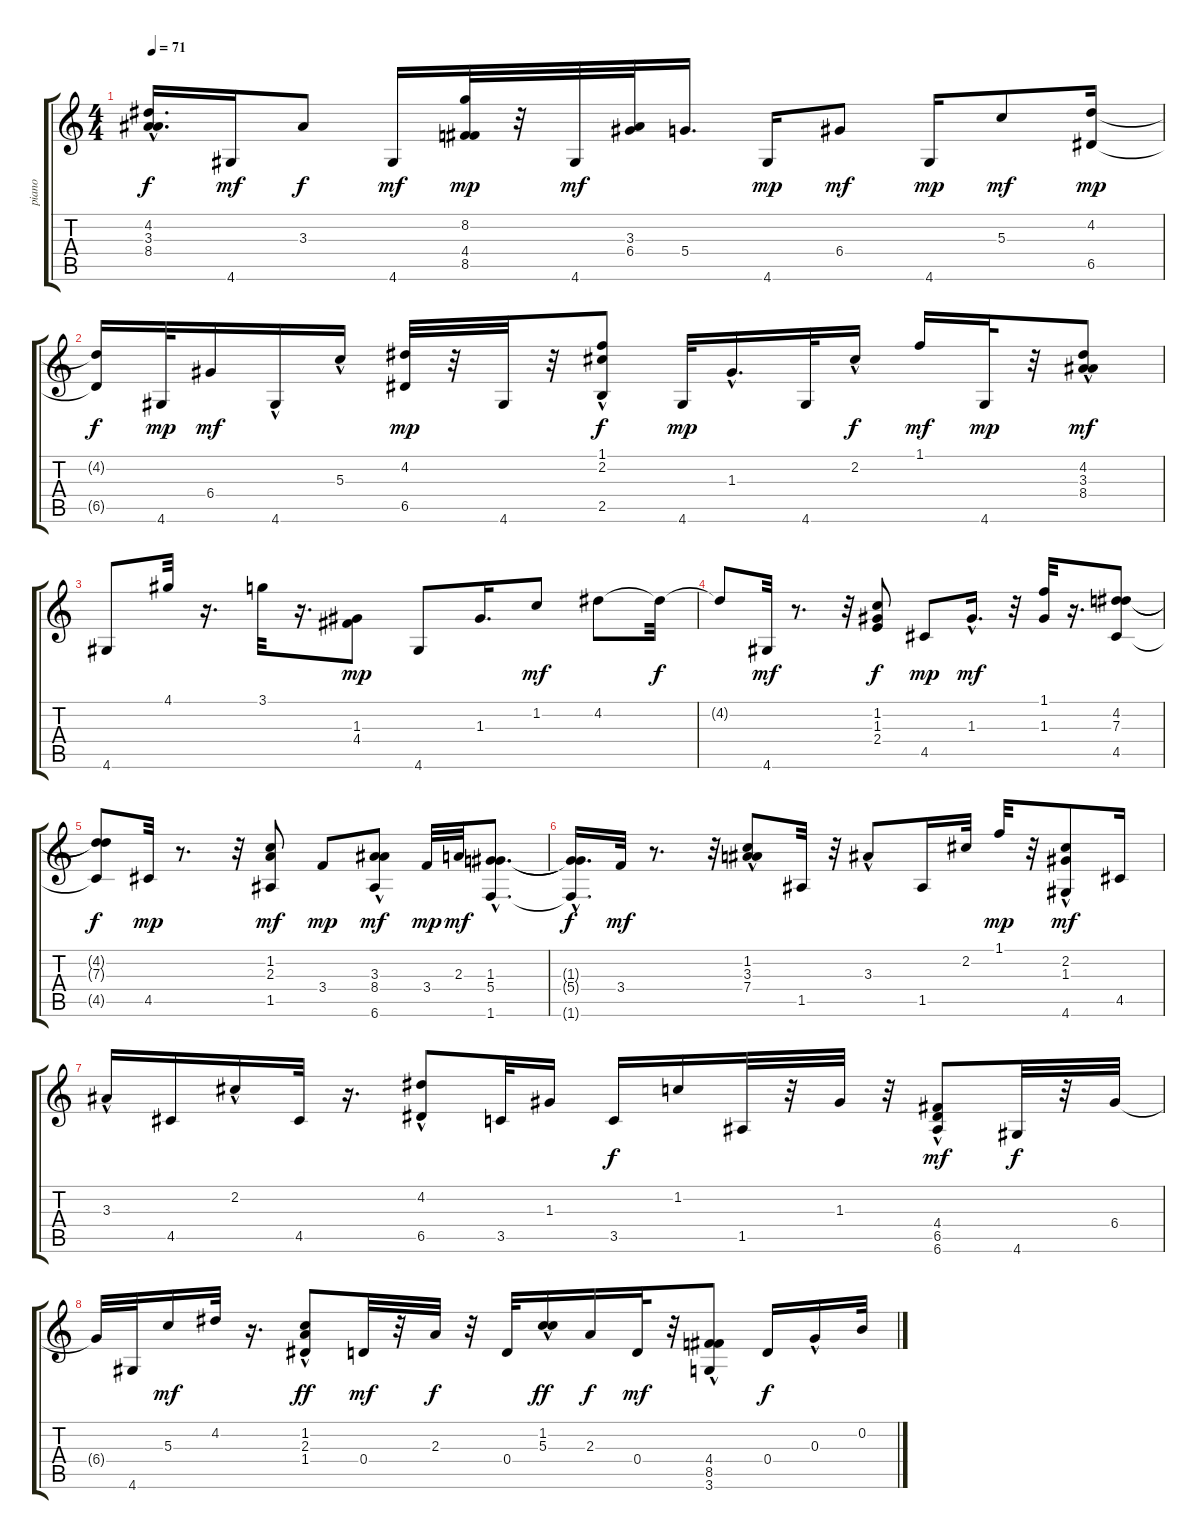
\track ("piano" "piano") {instrument acousticguitarnylon}
\staff {score tabs}
\tuning (E4 B3 G3 D3 A2 E2) {hide}
\ts (4 4)
\tempo 71
\clef g2
\ks c
(4.2{t} 3.3{hac t} 8.4{t}).16{d dy f} 4.6.16{dy mf} 3.3.8{dy f} 4.6.16{dy mf} (8.2 4.4 8.5).32{dy mp} r.32 4.6.32{dy mf} (3.3 6.4).32 5.4.16{d} 4.6.16{dy mp} 6.4.8{dy mf} 4.6.16{dy mp} 5.3.8{dy mf} (4.2 6.5).16{dy mp} |
(4.2{t} 6.5{t}).16{dy f} 4.6.32{dy mp} 6.4.16{dy mf} 4.6{hac}.16 5.3{hac}.16 (4.2 6.5).32{dy mp} r.32 4.6.32 r.32 (1.1 2.2 2.5{hac}).8{dy f} 4.6.32{dy mp} 1.3{hac}.16{d} 4.6.32 2.2{hac}.16{dy f} 1.1.16{dy mf} 4.6.32{dy mp} r.32 (4.2 3.3 8.4{hac}).8{dy mf} |
4.6.8 4.1.32 r.16{d} 3.1.32 r.16{d} (1.3 4.4).8{dy mp} 4.6.8 1.3.16{d} 1.2.8{dy mf} 4.2.8 4.2{t}.32{dy f} |
4.2{t}.8 4.6.32{dy mf} r.8{d} r.32 (1.2 1.3 2.4).8{dy f} 4.5.8{dy mp} 1.3{hac}.16{d dy mf} r.32 (1.1 1.3).32 r.16{d} (4.2 7.3 4.5).8 |
(4.2{t} 7.3{t} 4.5{t}).8{dy f} 4.5.32{dy mp} r.8{d} r.32 (1.2 2.3 1.5).8{dy mf} 3.4.8{dy mp} (3.3 8.4 6.6{hac}).8{dy mf} 3.4.32{dy mp} 2.3.32{dy mf} (1.3{hac} 5.4{hac} 1.6{hac}).8{d} |
(1.3{hac t} 5.4{hac t} 1.6{hac t}).16{d dy f} 3.4.32{dy mf} r.8{d} r.32 (1.2 3.3 7.4{hac}).8 1.5.32 r.32 3.3{hac}.8 1.5.16 2.2.32 1.1.32{dy mp} r.32 (2.2 1.3 4.6{hac}).8{dy mf} 4.5.16 |
3.3{hac}.16 4.5.16 2.2{hac}.16 4.5.32 r.16{d} (4.2{hac} 6.5).8 3.5.32 1.3.16 3.5.16{dy f} 1.2.16 1.5.32 r.32 1.3.32 r.32 (4.4{hac} 6.5 6.6).8{dy mf} 4.6.32{dy f} r.32 6.4.32 |
6.4{t}.32 4.6.32 5.3.16{dy mf} 4.2.32 r.16{d} (1.2 2.3{hac} 1.4).8{dy ff} 0.4.32{dy mf} r.32 2.3.32{dy f} r.32 0.4.32 (1.2{hac} 5.3{hac}).16{dy ff} 2.3.16{dy f} 0.4.32{dy mf} r.32 (4.4 8.5 3.6{hac}).8 0.4.16{dy f} 0.3{hac}.16 0.2.32
